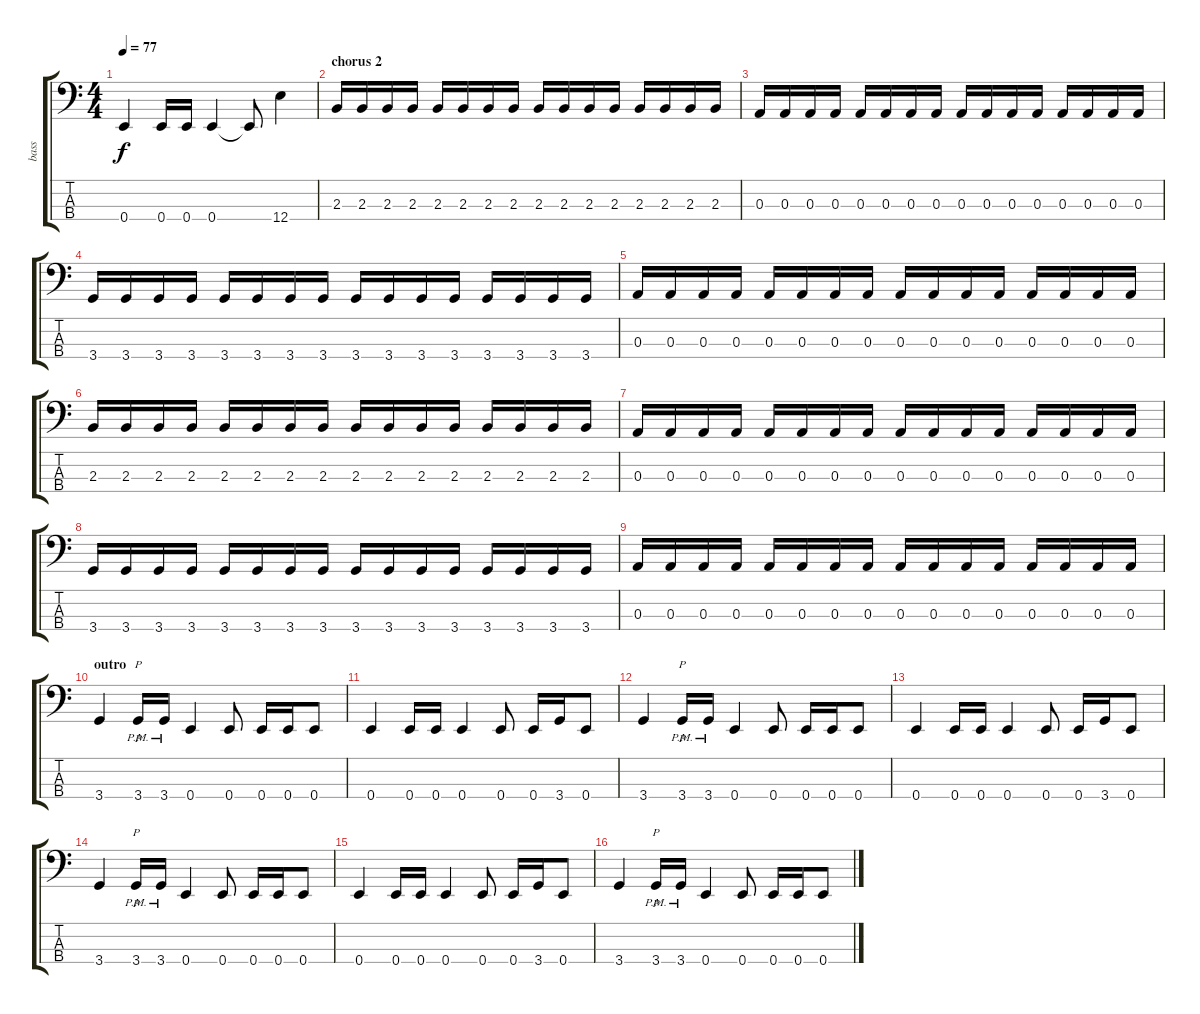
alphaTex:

\track ("bass" "bass") {instrument electricbassfinger}
\staff {score tabs}
\tuning (G2 D2 A1 E1) {hide}
\ts (4 4)
\tempo 77
\clef f4
\ks c
0.4.4{dy f} 0.4.16 0.4.16 0.4.4 0.4{t}.8 12.4.4 |
\section ("" "chorus 2")
2.3.16 2.3.16 2.3.16 2.3.16 2.3.16 2.3.16 2.3.16 2.3.16 2.3.16 2.3.16 2.3.16 2.3.16 2.3.16 2.3.16 2.3.16 2.3.16 |
0.3.16 0.3.16 0.3.16 0.3.16 0.3.16 0.3.16 0.3.16 0.3.16 0.3.16 0.3.16 0.3.16 0.3.16 0.3.16 0.3.16 0.3.16 0.3.16 |
3.4.16 3.4.16 3.4.16 3.4.16 3.4.16 3.4.16 3.4.16 3.4.16 3.4.16 3.4.16 3.4.16 3.4.16 3.4.16 3.4.16 3.4.16 3.4.16 |
0.3.16 0.3.16 0.3.16 0.3.16 0.3.16 0.3.16 0.3.16 0.3.16 0.3.16 0.3.16 0.3.16 0.3.16 0.3.16 0.3.16 0.3.16 0.3.16 |
2.3.16 2.3.16 2.3.16 2.3.16 2.3.16 2.3.16 2.3.16 2.3.16 2.3.16 2.3.16 2.3.16 2.3.16 2.3.16 2.3.16 2.3.16 2.3.16 |
0.3.16 0.3.16 0.3.16 0.3.16 0.3.16 0.3.16 0.3.16 0.3.16 0.3.16 0.3.16 0.3.16 0.3.16 0.3.16 0.3.16 0.3.16 0.3.16 |
3.4.16 3.4.16 3.4.16 3.4.16 3.4.16 3.4.16 3.4.16 3.4.16 3.4.16 3.4.16 3.4.16 3.4.16 3.4.16 3.4.16 3.4.16 3.4.16 |
0.3.16 0.3.16 0.3.16 0.3.16 0.3.16 0.3.16 0.3.16 0.3.16 0.3.16 0.3.16 0.3.16 0.3.16 0.3.16 0.3.16 0.3.16 0.3.16 |
\section ("" "outro")
3.4.4 3.4{pm}.16{p} 3.4{pm}.16 0.4.4 0.4.8 0.4.16 0.4.16 0.4.8 |
0.4.4 0.4.16 0.4.16 0.4.4 0.4.8 0.4.16 3.4.16 0.4.8 |
3.4.4 3.4{pm}.16{p} 3.4{pm}.16 0.4.4 0.4.8 0.4.16 0.4.16 0.4.8 |
0.4.4 0.4.16 0.4.16 0.4.4 0.4.8 0.4.16 3.4.16 0.4.8 |
3.4.4 3.4{pm}.16{p} 3.4{pm}.16 0.4.4 0.4.8 0.4.16 0.4.16 0.4.8 |
0.4.4 0.4.16 0.4.16 0.4.4 0.4.8 0.4.16 3.4.16 0.4.8 |
3.4.4 3.4{pm}.16{p} 3.4{pm}.16 0.4.4 0.4.8 0.4.16 0.4.16 0.4.8
